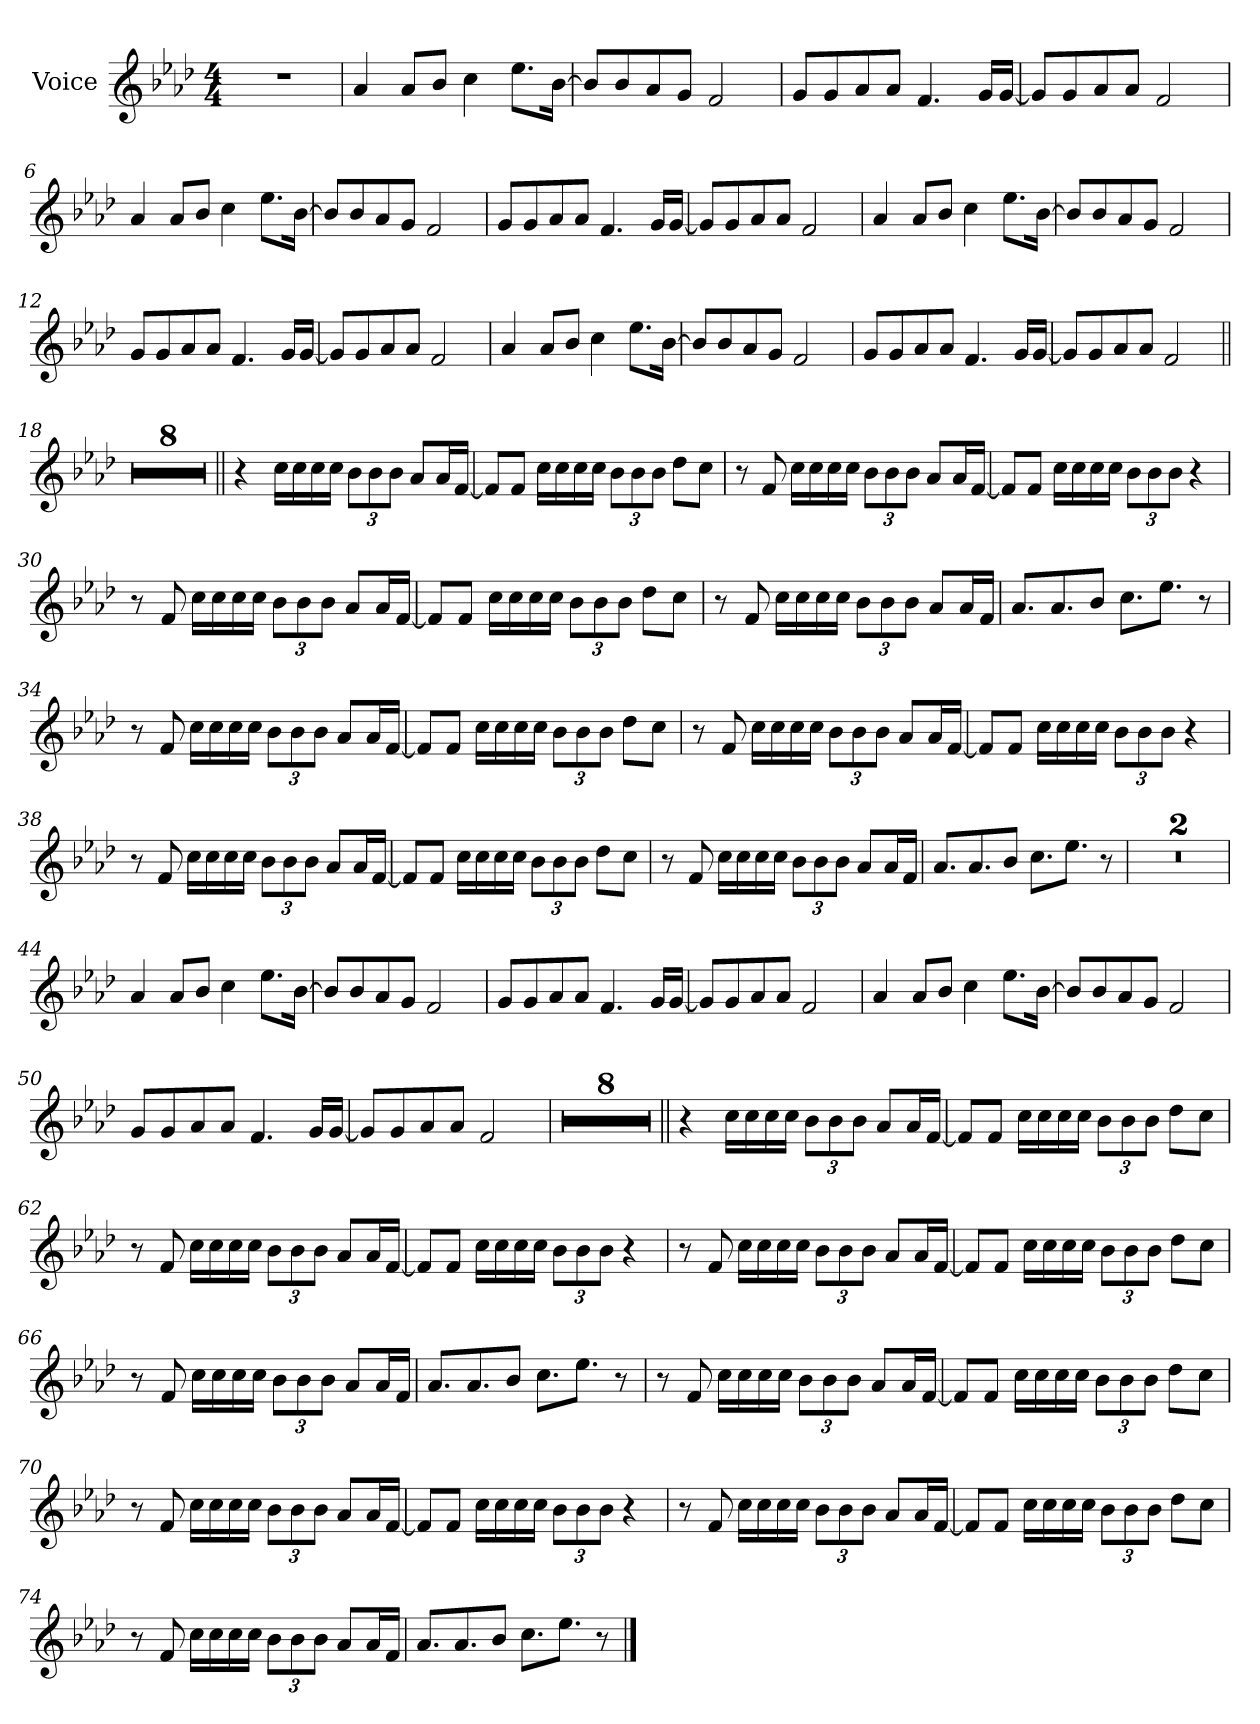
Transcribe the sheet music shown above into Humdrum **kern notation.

**kern
*part1
*staff1
*I"Voice
*I'Vc.
*clefG2
*k[b-e-a-d-]
*M4/4
*MM120
=1
1r
=2
4a-
8a-L
8b-J
4cc
8.ee-L
[16b-Jk
=3
8b-L]
8b-
8a-
8gJ
2f
=4
8gL
8g
8a-
8a-J
4.f
16gLL
[16gJJ
=5
8gL]
8g
8a-
8a-J
2f
=6
4a-
8a-L
8b-J
4cc
8.ee-L
[16b-Jk
=7
8b-L]
8b-
8a-
8gJ
2f
=8
8gL
8g
8a-
8a-J
4.f
16gLL
[16gJJ
=9
8gL]
8g
8a-
8a-J
2f
=10
4a-
8a-L
8b-J
4cc
8.ee-L
[16b-Jk
=11
8b-L]
8b-
8a-
8gJ
2f
=12
8gL
8g
8a-
8a-J
4.f
16gLL
[16gJJ
=13
8gL]
8g
8a-
8a-J
2f
=14
4a-
8a-L
8b-J
4cc
8.ee-L
[16b-Jk
=15
8b-L]
8b-
8a-
8gJ
2f
=16
8gL
8g
8a-
8a-J
4.f
16gLL
[16gJJ
=17
8gL]
8g
8a-
8a-J
2f
=18||
1r
=19
1r
=20
1r
=21
1r
=22
1r
=23
1r
=24
1r
=25
1r
=26||
4r
16ccLL
16cc
16cc
16ccJJ
*Xbrackettup
12b-L
12b-
12b-J
8a-L
16a-L
[16fJJ
=27
8fL]
8fJ
16ccLL
16cc
16cc
16ccJJ
12b-L
12b-
12b-J
8dd-L
8ccJ
=28
8r
8f
16ccLL
16cc
16cc
16ccJJ
12b-L
12b-
12b-J
8a-L
16a-L
[16fJJ
=29
8fL]
8fJ
16ccLL
16cc
16cc
16ccJJ
12b-L
12b-
12b-J
4r
=30
8r
8f
16ccLL
16cc
16cc
16ccJJ
12b-L
12b-
12b-J
8a-L
16a-L
[16fJJ
=31
8fL]
8fJ
16ccLL
16cc
16cc
16ccJJ
12b-L
12b-
12b-J
8dd-L
8ccJ
=32
8r
8f
16ccLL
16cc
16cc
16ccJJ
12b-L
12b-
12b-J
8a-L
16a-L
16fJJ
=33
8.a-!L
8.a-!
8b-!J
8.cc!L
8.ee-!J
8r
=34
8r
8f
16ccLL
16cc
16cc
16ccJJ
12b-L
12b-
12b-J
8a-L
16a-L
[16fJJ
=35
8fL]
8fJ
16ccLL
16cc
16cc
16ccJJ
12b-L
12b-
12b-J
8dd-L
8ccJ
=36
8r
8f
16ccLL
16cc
16cc
16ccJJ
12b-L
12b-
12b-J
8a-L
16a-L
[16fJJ
=37
8fL]
8fJ
16ccLL
16cc
16cc
16ccJJ
12b-L
12b-
12b-J
4r
=38
8r
8f
16ccLL
16cc
16cc
16ccJJ
12b-L
12b-
12b-J
8a-L
16a-L
[16fJJ
=39
8fL]
8fJ
16ccLL
16cc
16cc
16ccJJ
12b-L
12b-
12b-J
8dd-L
8ccJ
=40
8r
8f
16ccLL
16cc
16cc
16ccJJ
12b-L
12b-
12b-J
8a-L
16a-L
16fJJ
=41
8.a-!L
8.a-!
8b-!J
8.cc!L
8.ee-!J
8r
=42
1r
=43
1r
=44
4a-
8a-L
8b-J
4cc
8.ee-L
[16b-Jk
=45
8b-L]
8b-
8a-
8gJ
2f
=46
8gL
8g
8a-
8a-J
4.f
16gLL
[16gJJ
=47
8gL]
8g
8a-
8a-J
2f
=48
4a-
8a-L
8b-J
4cc
8.ee-L
[16b-Jk
=49
8b-L]
8b-
8a-
8gJ
2f
=50
8gL
8g
8a-
8a-J
4.f
16gLL
[16gJJ
=51
8gL]
8g
8a-
8a-J
2f
=52
1r
=53
1r
=54
1r
=55
1r
=56
1r
=57
1r
=58
1r
=59
1r
=60||
4r
16ccLL
16cc
16cc
16ccJJ
12b-L
12b-
12b-J
8a-L
16a-L
[16fJJ
=61
8fL]
8fJ
16ccLL
16cc
16cc
16ccJJ
12b-L
12b-
12b-J
8dd-L
8ccJ
=62
8r
8f
16ccLL
16cc
16cc
16ccJJ
12b-L
12b-
12b-J
8a-L
16a-L
[16fJJ
=63
8fL]
8fJ
16ccLL
16cc
16cc
16ccJJ
12b-L
12b-
12b-J
4r
=64
8r
8f
16ccLL
16cc
16cc
16ccJJ
12b-L
12b-
12b-J
8a-L
16a-L
[16fJJ
=65
8fL]
8fJ
16ccLL
16cc
16cc
16ccJJ
12b-L
12b-
12b-J
8dd-L
8ccJ
=66
8r
8f
16ccLL
16cc
16cc
16ccJJ
12b-L
12b-
12b-J
8a-L
16a-L
16fJJ
=67
8.a-!L
8.a-!
8b-!J
8.cc!L
8.ee-!J
8r
=68
8r
8f
16ccLL
16cc
16cc
16ccJJ
12b-L
12b-
12b-J
8a-L
16a-L
[16fJJ
=69
8fL]
8fJ
16ccLL
16cc
16cc
16ccJJ
12b-L
12b-
12b-J
8dd-L
8ccJ
=70
8r
8f
16ccLL
16cc
16cc
16ccJJ
12b-L
12b-
12b-J
8a-L
16a-L
[16fJJ
=71
8fL]
8fJ
16ccLL
16cc
16cc
16ccJJ
12b-L
12b-
12b-J
4r
=72
8r
8f
16ccLL
16cc
16cc
16ccJJ
12b-L
12b-
12b-J
8a-L
16a-L
[16fJJ
=73
8fL]
8fJ
16ccLL
16cc
16cc
16ccJJ
12b-L
12b-
12b-J
8dd-L
8ccJ
=74
8r
8f
16ccLL
16cc
16cc
16ccJJ
12b-L
12b-
12b-J
8a-L
16a-L
16fJJ
=75
8.a-!L
8.a-!
8b-!J
8.cc!L
8.ee-!J
8r
==
*-
